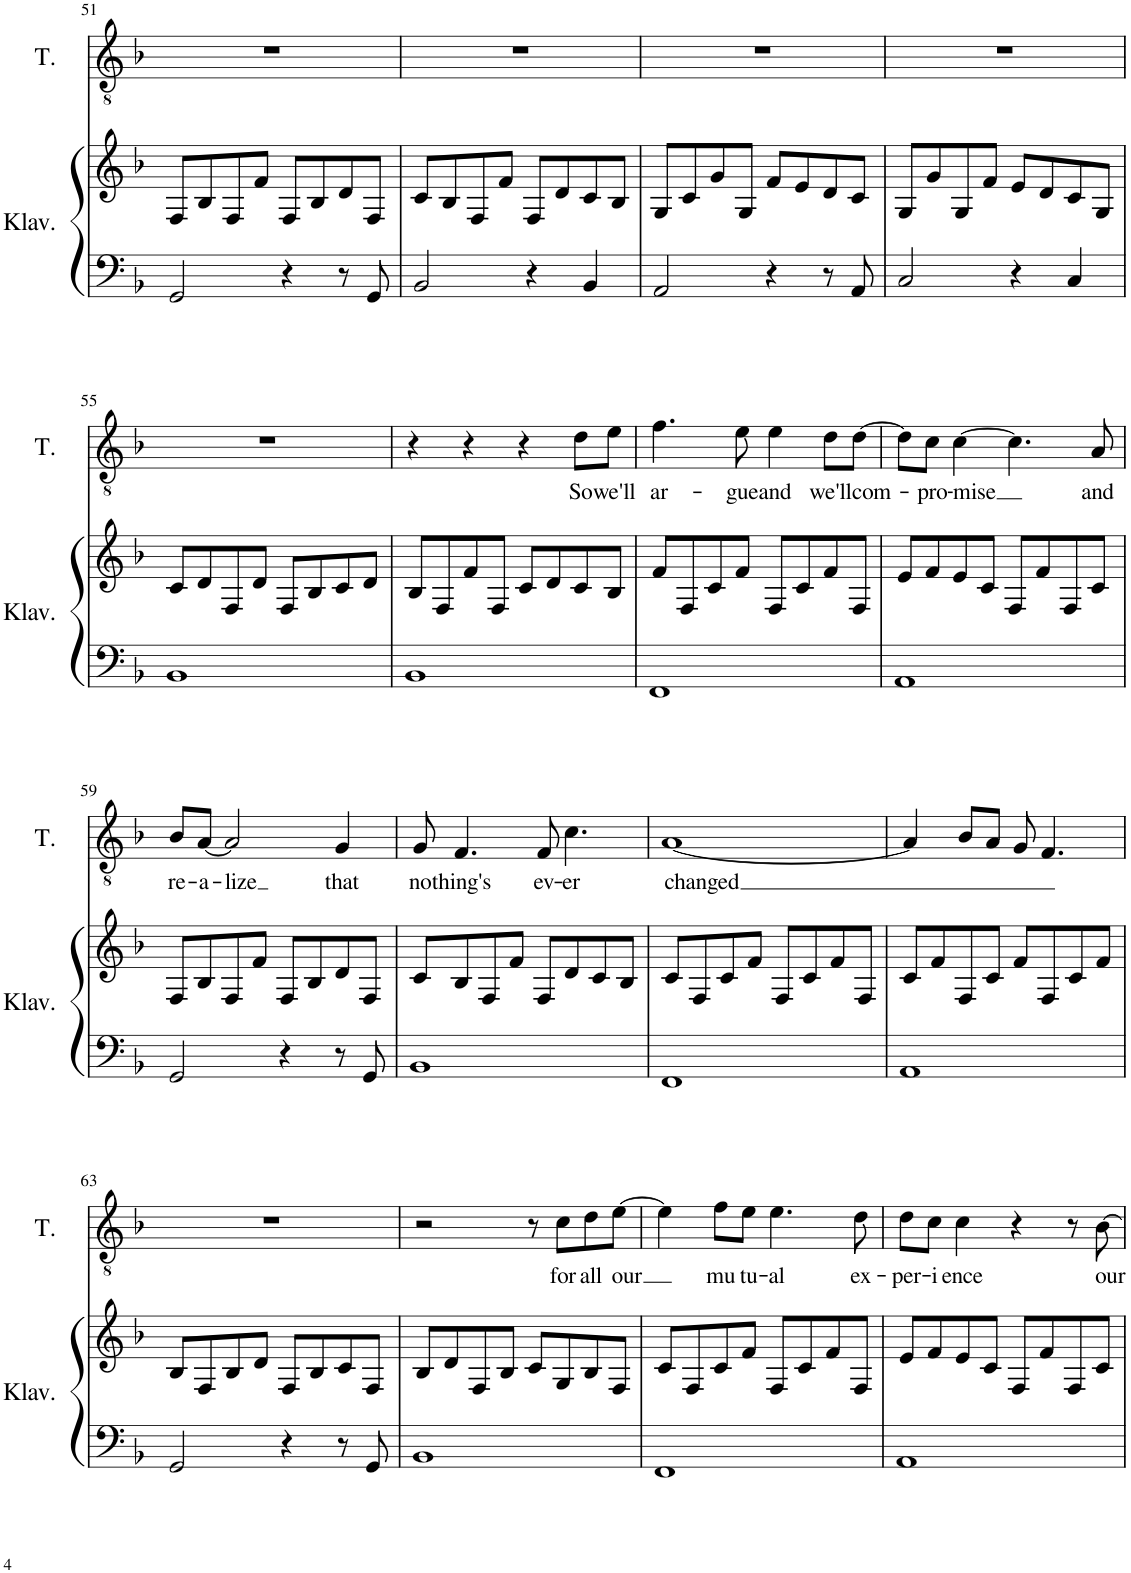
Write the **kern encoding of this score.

**kern	**kern	**kern	**text
*part2	*part2	*part1	*part1
*staff3	*staff2	*staff1	*staff1
*I"Klavier	*	*I"Tenor	*
*I'Klav.	*	*I'T.	*
!!LO:PB:g=z
*clefF4	*clefG2	*clefGv2	*
*k[b-]	*k[b-]	*k[b-]	*
*M2/2	*M2/2	*M2/2	*
*met(c|)	*met(c|)	*met(c|)	*
=51	=51	=51	=51
2GG/	8F/L	1r	.
.	8B-/	.	.
.	8F/	.	.
.	8f/J	.	.
4r	8F/L	.	.
.	8B-/	.	.
8r	8d/	.	.
8GG/	8F/J	.	.
=52	=52	=52	=52
2BB-/	8c/L	1r	.
.	8B-/	.	.
.	8F/	.	.
.	8f/J	.	.
4r	8F/L	.	.
.	8d/	.	.
4BB-/	8c/	.	.
.	8B-/J	.	.
=53	=53	=53	=53
2AA/	8G/L	1r	.
.	8c/	.	.
.	8g/	.	.
.	8G/J	.	.
4r	8f/L	.	.
.	8e/	.	.
8r	8d/	.	.
8AA/	8c/J	.	.
=54	=54	=54	=54
2C/	8G/L	1r	.
.	8g/	.	.
.	8G/	.	.
.	8f/J	.	.
4r	8e/L	.	.
.	8d/	.	.
4C/	8c/	.	.
.	8G/J	.	.
!!LO:LB:g=z
=55	=55	=55	=55
1BB-	8c/L	1r	.
.	8d/	.	.
.	8F/	.	.
.	8d/J	.	.
.	8F/L	.	.
.	8B-/	.	.
.	8c/	.	.
.	8d/J	.	.
=56	=56	=56	=56
1BB-	8B-/L	4r	.
.	8F/	.	.
.	8f/	4r	.
.	8F/J	.	.
.	8c/L	4r	.
.	8d/	.	.
!	!	!	!LO:LY:b
.	8c/	8d\L	So
!	!	!	!LO:LY:b
.	8B-/J	8e\J	we'll
=57	=57	=57	=57
!	!	!	!LO:LY:b
1FF	8f/L	4.f\	ar-
.	8F/	.	.
.	8c/	.	.
!	!	!	!LO:LY:b
.	8f/J	8e\	-gue
!	!	!	!LO:LY:b
.	8F/L	4e\	and
.	8c/	.	.
!	!	!	!LO:LY:b
.	8f/	8d\L	we'll
!	!	!	!LO:LY:b
.	8F/J	[8d\J	com-
=58	=58	=58	=58
1AA	8e/L	8d\L]	.
!	!	!	!LO:LY:b
.	8f/	8c\J	-pro-
!	!	!	!LO:LY:b
.	8e/	[4c\	-mise
.	8c/J	.	.
.	8F/L	4.c\]	.
.	8f/	.	.
.	8F/	.	.
!	!	!	!LO:LY:b
.	8c/J	8A/	and
!!LO:LB:g=z
=59	=59	=59	=59
!	!	!	!LO:LY:b
2GG/	8F/L	8B-/L	re-
!	!	!	!LO:LY:b
.	8B-/	[8A/J	-a-
!	!	!	!LO:LY:b
.	8F/	2A/]	-lize
.	8f/J	.	.
4r	8F/L	.	.
.	8B-/	.	.
!	!	!	!LO:LY:b
8r	8d/	4G/	that
8GG/	8F/J	.	.
=60	=60	=60	=60
!	!	!	!LO:LY:b
1BB-	8c/L	8G/	no-
!	!	!	!LO:LY:b
.	8B-/	4.F/	-thing's
.	8F/	.	.
.	8f/J	.	.
!	!	!	!LO:LY:b
.	8F/L	8F/	ev-
!	!	!	!LO:LY:b
.	8d/	4.c\	-er
.	8c/	.	.
.	8B-/J	.	.
=61	=61	=61	=61
!	!	!	!LO:LY:b
1FF	8c/L	[1A	changed
.	8F/	.	.
.	8c/	.	.
.	8f/J	.	.
.	8F/L	.	.
.	8c/	.	.
.	8f/	.	.
.	8F/J	.	.
=62	=62	=62	=62
1AA	8c/L	4A/]	.
.	8f/	.	.
.	8F/	8B-/L	.
.	8c/J	8A/J	.
.	8f/L	8G/	.
.	8F/	4.F/	.
.	8c/	.	.
.	8f/J	.	.
!!LO:LB:g=z
=63	=63	=63	=63
2GG/	8B-/L	1r	.
.	8F/	.	.
.	8B-/	.	.
.	8d/J	.	.
4r	8F/L	.	.
.	8B-/	.	.
8r	8c/	.	.
8GG/	8F/J	.	.
=64	=64	=64	=64
1BB-	8B-/L	2r	.
.	8d/	.	.
.	8F/	.	.
.	8B-/J	.	.
.	8c/L	8r	.
!	!	!	!LO:LY:b
.	8G/	8c\L	for
!	!	!	!LO:LY:b
.	8B-/	8d\	all
!	!	!	!LO:LY:b
.	8F/J	[8e\J	our
=65	=65	=65	=65
1FF	8c/L	4e\]	.
.	8F/	.	.
!	!	!	!LO:LY:b
.	8c/	8f\L	mu-
!	!	!	!LO:LY:b
.	8f/J	8e\J	-tu-
!	!	!	!LO:LY:b
.	8F/L	4.e\	-al
.	8c/	.	.
.	8f/	.	.
!	!	!	!LO:LY:b
.	8F/J	8d\	ex-
=66	=66	=66	=66
!	!	!	!LO:LY:b
1AA	8e/L	8d\L	-per-
!	!	!	!LO:LY:b
.	8f/	8c\J	-i-
!	!	!	!LO:LY:b
.	8e/	4c\	-ence
.	8c/J	.	.
.	8F/L	4r	.
.	8f/	.	.
.	8F/	8r	.
!	!	!	!LO:LY:b
.	8c/J	[8B-\	our
=	=	=	=
*-	*-	*-	*-
